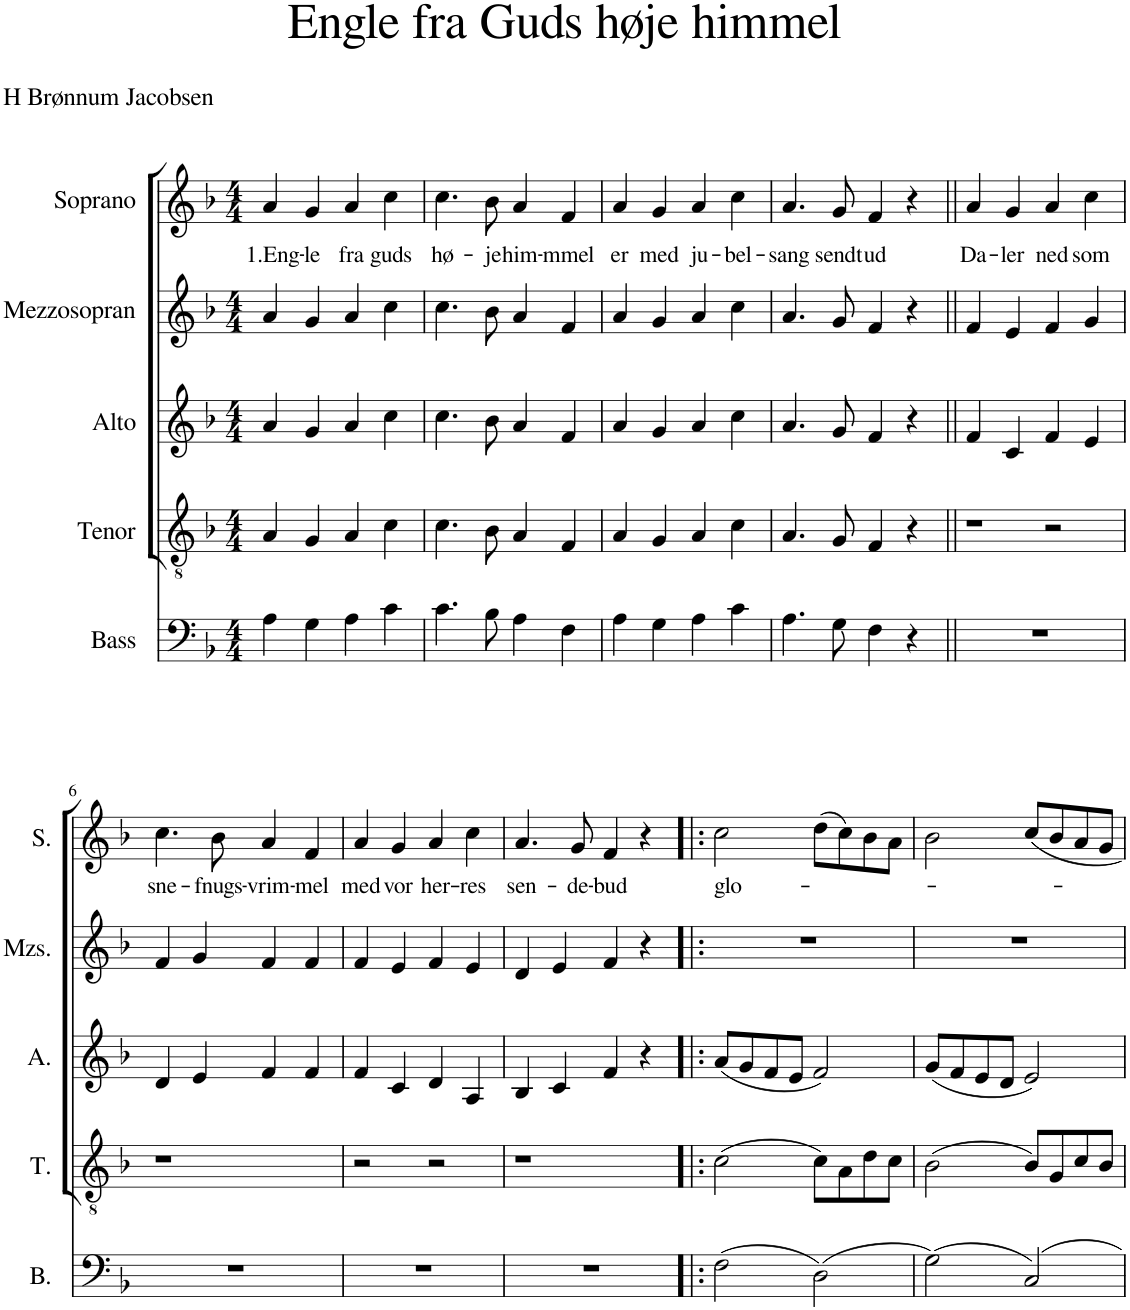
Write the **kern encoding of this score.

**kern	**kern	**kern	**kern	**kern	**text
*part5	*part4	*part3	*part2	*part1	*part1
*staff5	*staff4	*staff3	*staff2	*staff1	*staff1
*I"Bass	*I"Tenor	*I"Alto	*I"Mezzosopran	*I"Soprano	*
*I'B.	*I'T.	*I'A.	*I'Mzs.	*I'S.	*
*clefF4	*clefGv2	*clefG2	*clefG2	*clefG2	*
*k[b-]	*k[b-]	*k[b-]	*k[b-]	*k[b-]	*
*M4/4	*M4/4	*M4/4	*M4/4	*M4/4	*
=1	=1	=1	=1	=1	=1
!	!	!	!	!	!LO:LY:b
4A\	4A/	4a/	4a/	4a/	1.Eng-
!	!	!	!	!	!LO:LY:b
4G\	4G/	4g/	4g/	4g/	-le
!	!	!	!	!	!LO:LY:b
4A\	4A/	4a/	4a/	4a/	fra
!	!	!	!	!	!LO:LY:b
4c\	4c\	4cc\	4cc\	4cc\	guds
=2	=2	=2	=2	=2	=2
!	!	!	!	!	!LO:LY:b
4.c\	4.c\	4.cc\	4.cc\	4.cc\	hø-
!	!	!	!	!	!LO:LY:b
8B-\	8B-\	8b-\	8b-\	8b-\	-je
!	!	!	!	!	!LO:LY:b
4A\	4A/	4a/	4a/	4a/	him-
!	!	!	!	!	!LO:LY:b
4F\	4F/	4f/	4f/	4f/	-mmel
=3	=3	=3	=3	=3	=3
!	!	!	!	!	!LO:LY:b
4A\	4A/	4a/	4a/	4a/	er
!	!	!	!	!	!LO:LY:b
4G\	4G/	4g/	4g/	4g/	med
!	!	!	!	!	!LO:LY:b
4A\	4A/	4a/	4a/	4a/	ju-
!	!	!	!	!	!LO:LY:b
4c\	4c\	4cc\	4cc\	4cc\	-bel-
=4	=4	=4	=4	=4	=4
!	!	!	!	!	!LO:LY:b
4.A\	4.A/	4.a/	4.a/	4.a/	-sang
!	!	!	!	!	!LO:LY:b
8G\	8G/	8g/	8g/	8g/	sendt
!	!	!	!	!	!LO:LY:b
4F\	4F/	4f/	4f/	4f/	ud
4r	4r	4r	4r	4r	.
=5||	=5||	=5||	=5||	=5||	=5||
!	!	!	!	!	!LO:LY:b
1r	1r	4f/	4f/	4a/	Da-
!	!	!	!	!	!LO:LY:b
.	.	4c/	4e/	4g/	-ler
!	!	!	!	!	!LO:LY:b
.	.	4f/	4f/	4a/	ned
!	!	!	!	!	!LO:LY:b
.	.	4e/	4g/	4cc\	som
2ryy	2r	2ryy	2ryy	2ryy	.
!!LO:LB:g=z
=6	=6	=6	=6	=6	=6
!	!	!	!	!	!LO:LY:b
1r	1r	4d/	4f/	4.cc\	sne-
.	.	4e/	4g/	.	.
!	!	!	!	!	!LO:LY:b
.	.	.	.	8b-\	-fnugs-
!	!	!	!	!	!LO:LY:b
.	.	4f/	4f/	4a/	-vrim-
!	!	!	!	!	!LO:LY:b
.	.	4f/	4f/	4f/	-mel
=7	=7	=7	=7	=7	=7
!	!	!	!	!	!LO:LY:b
1r	2r	4f/	4f/	4a/	med
!	!	!	!	!	!LO:LY:b
.	.	4c/	4e/	4g/	vor
!	!	!	!	!	!LO:LY:b
.	2r	4d/	4f/	4a/	her-
!	!	!	!	!	!LO:LY:b
.	.	4A/	4e/	4cc\	-res
=8	=8	=8	=8	=8	=8
!	!	!	!	!	!LO:LY:b
1r	1r	4B-/	4d/	4.a/	sen-
.	.	4c/	4e/	.	.
!	!	!	!	!	!LO:LY:b
.	.	.	.	8g/	-de-
!	!	!	!	!	!LO:LY:b
.	.	4f/	4f/	4f/	-bud
.	.	4r	4r	4r	.
=9!|:	=9!|:	=9!|:	=9!|:	=9!|:	=9!|:
!	!	!	!	!	!LO:LY:b
(2F\	(2c\	(8a/L	1r	2cc\	glo-
.	.	8g/	.	.	.
.	.	8f/	.	.	.
.	.	8e/J	.	.	.
(2D\)	8c\L)	2f/)	.	(8dd\L	.
.	8A\	.	.	8cc\)	.
.	8d\	.	.	8b-\	.
.	8c\J	.	.	8a\J	.
=10	=10	=10	=10	=10	=10
(2G\)	(2B-\	(8g/L	1r	2b-\	.
.	.	8f/	.	.	.
.	.	8e/	.	.	.
.	.	8d/J	.	.	.
2C/)	8B-/L)	2e/)	.	8cc/L	.
.	8G/	.	.	8b-/	.
.	8c/	.	.	8a/	.
.	8B-/J	.	.	8g/J	.
=	=	=	=	=	=
*-	*-	*-	*-	*-	*-
